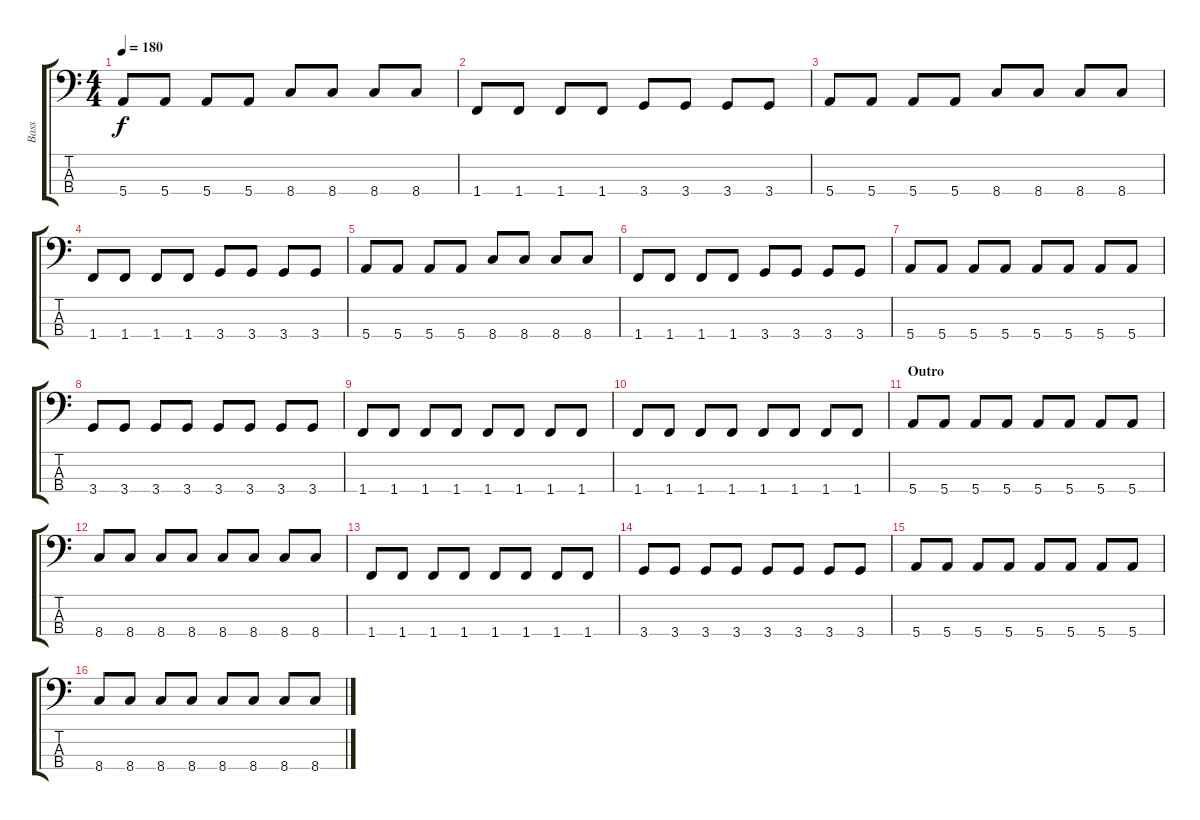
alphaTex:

\track ("Bass" "Bass") {instrument electricbassfinger}
\staff {score tabs}
\tuning (G2 D2 A1 E1) {hide}
\ts (4 4)
\tempo 180
\clef f4
\ks c
5.4.8{dy f} 5.4.8 5.4.8 5.4.8 8.4.8 8.4.8 8.4.8 8.4.8 |
1.4.8 1.4.8 1.4.8 1.4.8 3.4.8 3.4.8 3.4.8 3.4.8 |
5.4.8 5.4.8 5.4.8 5.4.8 8.4.8 8.4.8 8.4.8 8.4.8 |
1.4.8 1.4.8 1.4.8 1.4.8 3.4.8 3.4.8 3.4.8 3.4.8 |
5.4.8 5.4.8 5.4.8 5.4.8 8.4.8 8.4.8 8.4.8 8.4.8 |
1.4.8 1.4.8 1.4.8 1.4.8 3.4.8 3.4.8 3.4.8 3.4.8 |
5.4.8 5.4.8 5.4.8 5.4.8 5.4.8 5.4.8 5.4.8 5.4.8 |
3.4.8 3.4.8 3.4.8 3.4.8 3.4.8 3.4.8 3.4.8 3.4.8 |
1.4.8 1.4.8 1.4.8 1.4.8 1.4.8 1.4.8 1.4.8 1.4.8 |
1.4.8 1.4.8 1.4.8 1.4.8 1.4.8 1.4.8 1.4.8 1.4.8 |
\section ("" "Outro")
5.4.8 5.4.8 5.4.8 5.4.8 5.4.8 5.4.8 5.4.8 5.4.8 |
8.4.8 8.4.8 8.4.8 8.4.8 8.4.8 8.4.8 8.4.8 8.4.8 |
1.4.8 1.4.8 1.4.8 1.4.8 1.4.8 1.4.8 1.4.8 1.4.8 |
3.4.8 3.4.8 3.4.8 3.4.8 3.4.8 3.4.8 3.4.8 3.4.8 |
5.4.8 5.4.8 5.4.8 5.4.8 5.4.8 5.4.8 5.4.8 5.4.8 |
8.4.8 8.4.8 8.4.8 8.4.8 8.4.8 8.4.8 8.4.8 8.4.8
